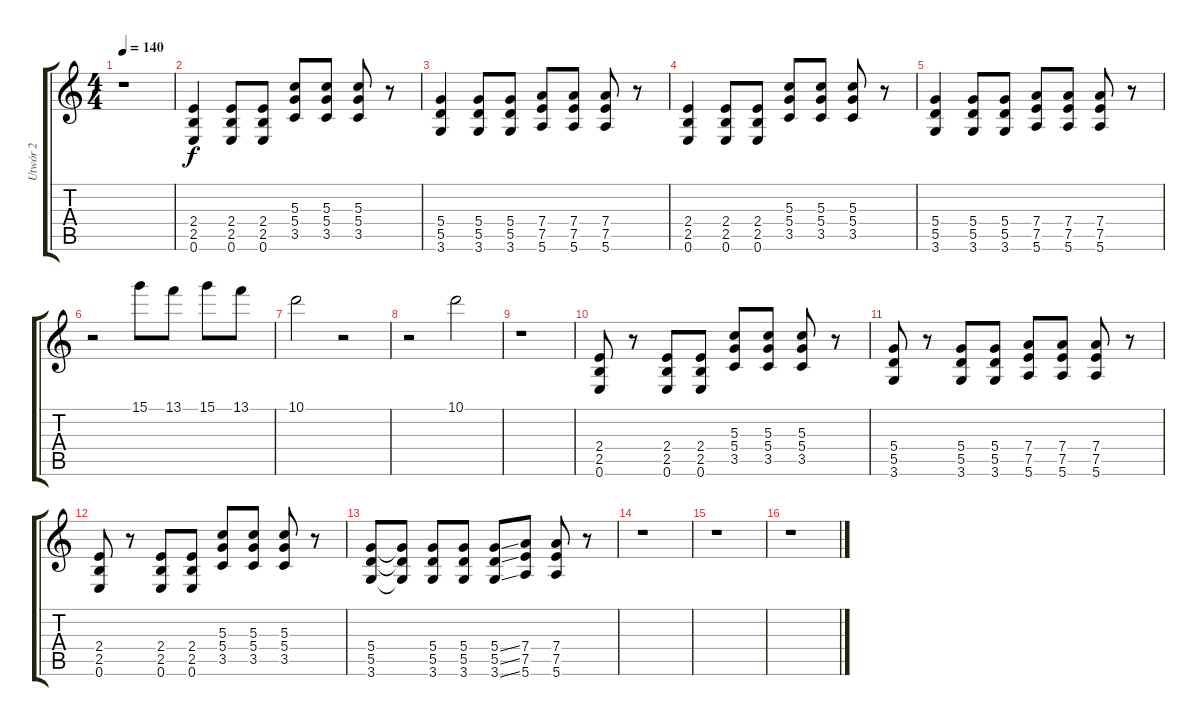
\track ("Utwór 2" "Utwór 2") {instrument distortionguitar}
\staff {score tabs}
\tuning (E4 B3 G3 D3 A2 E2) {hide}
\ts (4 4)
\tempo 140
\clef g2
\ks c
r.1{dy f instrument distortionguitar} |
(2.4 2.5 0.6).4 (2.4 2.5 0.6).8 (2.4 2.5 0.6).8 (5.3 5.4 3.5).8 (5.3 5.4 3.5).8 (5.3 5.4 3.5).8 r.8 |
(5.4 5.5 3.6).4 (5.4 5.5 3.6).8 (5.4 5.5 3.6).8 (7.4 7.5 5.6).8 (7.4 7.5 5.6).8 (7.4 7.5 5.6).8 r.8 |
(2.4 2.5 0.6).4 (2.4 2.5 0.6).8 (2.4 2.5 0.6).8 (5.3 5.4 3.5).8 (5.3 5.4 3.5).8 (5.3 5.4 3.5).8 r.8 |
(5.4 5.5 3.6).4 (5.4 5.5 3.6).8 (5.4 5.5 3.6).8 (7.4 7.5 5.6).8 (7.4 7.5 5.6).8 (7.4 7.5 5.6).8 r.8 |
r.2 15.1.8 13.1.8 15.1.8 13.1.8 |
10.1.2 r.2 |
r.2 10.1.2 |
r.1 |
(2.4 2.5 0.6).8 r.8 (2.4 2.5 0.6).8 (2.4 2.5 0.6).8 (5.3 5.4 3.5).8 (5.3 5.4 3.5).8 (5.3 5.4 3.5).8 r.8 |
(5.4 5.5 3.6).8 r.8 (5.4 5.5 3.6).8 (5.4 5.5 3.6).8 (7.4 7.5 5.6).8 (7.4 7.5 5.6).8 (7.4 7.5 5.6).8 r.8 |
(2.4 2.5 0.6).8 r.8 (2.4 2.5 0.6).8 (2.4 2.5 0.6).8 (5.3 5.4 3.5).8 (5.3 5.4 3.5).8 (5.3 5.4 3.5).8 r.8 |
(5.4 5.5 3.6).8 (5.4{t} 5.5{t} 3.6{t}).8 (5.4 5.5 3.6).8 (5.4 5.5 3.6).8 (5.4{ss} 5.5{ss} 3.6{ss}).8 (7.4 7.5 5.6).8 (7.4 7.5 5.6).8 r.8 |
r.1 |
r.1 |
r.1
